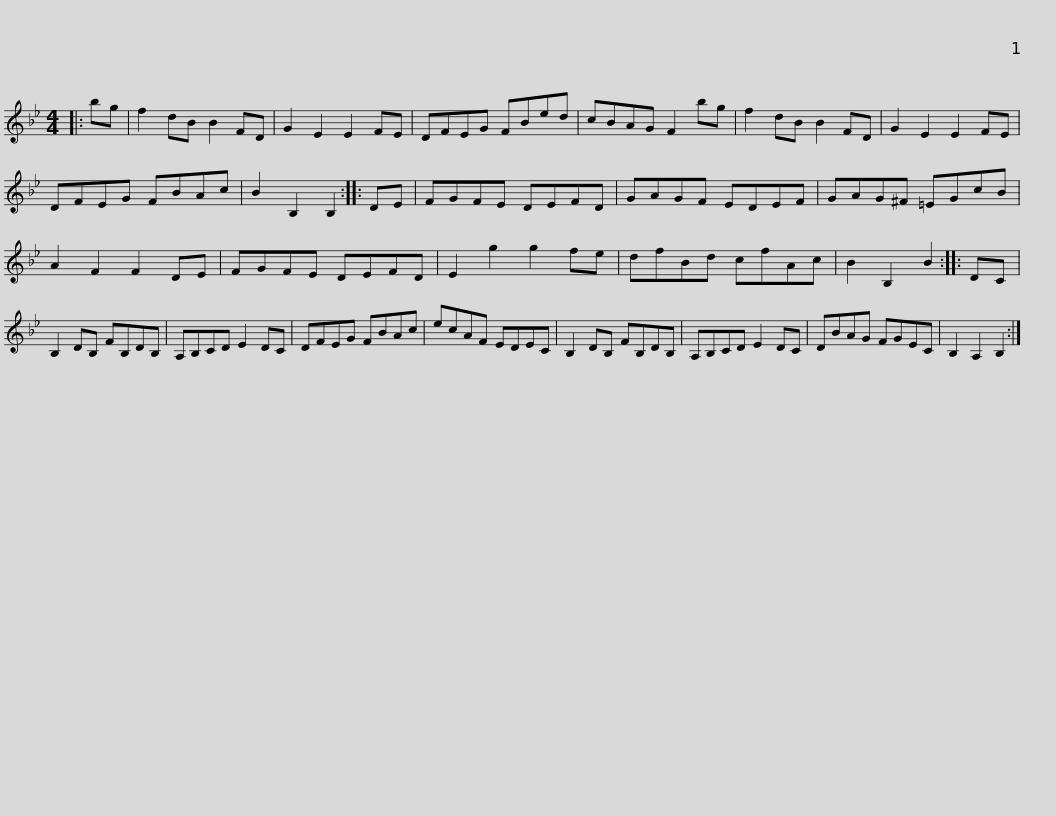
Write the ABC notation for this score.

X:1
L:1/8
M:4/4
I:linebreak $
K:Bb
V:1 treble
V:1
|: bg | f2 dB B2 FD | G2 E2 E2 FE | DFEG FBed | cBAG F2 bg | %5
 f2 dB B2 FD | G2 E2 E2 FE |$ DFEG FBAc | B2 B,2 B,2 :: DE | %10
 FGFE DEFD | GAGF EDEF | GAG^F =EGcB | A2 F2 F2 DE |$ FGFE DEFD | %15
 E2 g2 g2 fe | dfBd cfAc | B2 B,2 B2 :: DC | B,2 DB, FB,DB, | %20
 A,B,CD E2 DC |$ DFEG FBAc | ecAF EDEC | B,2 DB, FB,DB, | A,B,CD E2 DC | %25
 DBAG FGEC | B,2 A,2 B,2 :| %27
